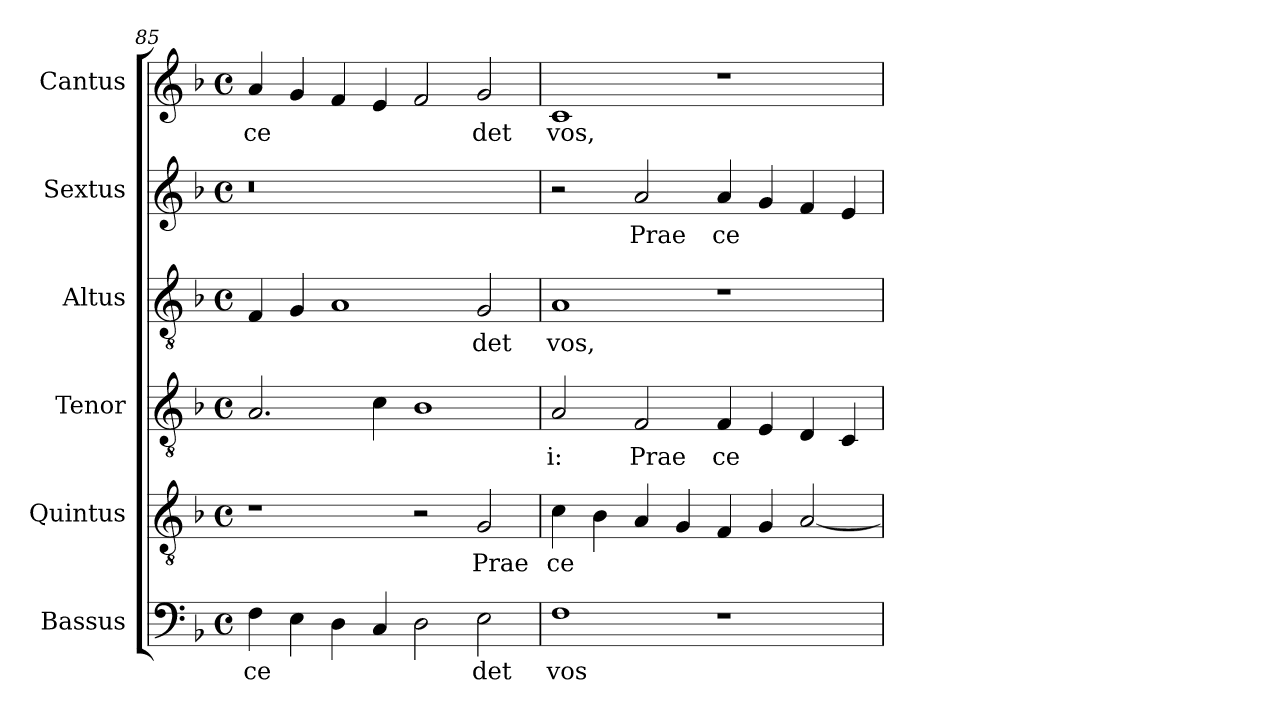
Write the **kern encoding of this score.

**kern	**text	**kern	**text	**kern	**text	**kern	**text	**kern	**text	**kern	**text
*part6	*part6	*part5	*part5	*part4	*part4	*part3	*part3	*part2	*part2	*part1	*part1
*staff6	*staff6	*staff5	*staff5	*staff4	*staff4	*staff3	*staff3	*staff2	*staff2	*staff1	*staff1
*I"Bassus	*	*I"Quintus	*	*I"Tenor	*	*I"Altus	*	*I"Sextus	*	*I"Cantus	*
*clefF4	*	*clefGv2	*	*clefGv2	*	*clefGv2	*	*clefG2	*	*clefG2	*
*k[b-]	*	*k[b-]	*	*k[b-]	*	*k[b-]	*	*k[b-]	*	*k[b-]	*
*F:	*	*F:	*	*F:	*	*F:	*	*F:	*	*F:	*
*M4/4	*	*M4/4	*	*M4/4	*	*M4/4	*	*M4/4	*	*M4/4	*
*met(c)	*	*met(c)	*	*met(c)	*	*met(c)	*	*met(c)	*	*met(c)	*
=85	=85	=85	=85	=85	=85	=85	=85	=85	=85	=85	=85
!	!LO:LY:b:cj	!	!	!	!	!	!	!	!	!	!LO:LY:b:cj
4F\	ce	1r	.	2.A/	.	4F/	.	0r	.	4a/	ce
4E\	.	.	.	.	.	4G/	.	.	.	4g/	.
4D\	.	.	.	.	.	1A	.	.	.	4f/	.
4C/	.	.	.	4c\	.	.	.	.	.	4e/	.
2D\	.	2r	.	1B-	.	.	.	.	.	2f/	.
!	!LO:LY:b:cj	!	!LO:LY:b:cj	!	!	!	!LO:LY:b:cj	!	!	!	!LO:LY:b:cj
2E\	det	2G/	Prae	.	.	2G/	det	.	.	2g/	det
=86	=86	=86	=86	=86	=86	=86	=86	=86	=86	=86	=86
!	!LO:LY:b:cj	!	!LO:LY:b:cj	!	!LO:LY:b:cj	!	!LO:LY:b:cj	!	!	!	!LO:LY:b:cj
1F	vos	4c\	ce	2A/	i:	1A	vos,	2r	.	1c	vos,
.	.	4B-\	.	.	.	.	.	.	.	.	.
!	!	!	!	!	!LO:LY:b:cj	!	!	!	!LO:LY:b:cj	!	!
.	.	4A/	.	2F/	Prae	.	.	2a/	Prae	.	.
.	.	4G/	.	.	.	.	.	.	.	.	.
!	!	!	!	!	!LO:LY:b:cj	!	!	!	!LO:LY:b:cj	!	!
1r	.	4F/	.	4F/	ce	1r	.	4a/	ce	1r	.
.	.	4G/	.	4E/	.	.	.	4g/	.	.	.
.	.	[<2A/	.	4D/	.	.	.	4f/	.	.	.
.	.	.	.	4C/	.	.	.	4e/	.	.	.
=	=	=	=	=	=	=	=	=	=	=	=
*-	*-	*-	*-	*-	*-	*-	*-	*-	*-	*-	*-
